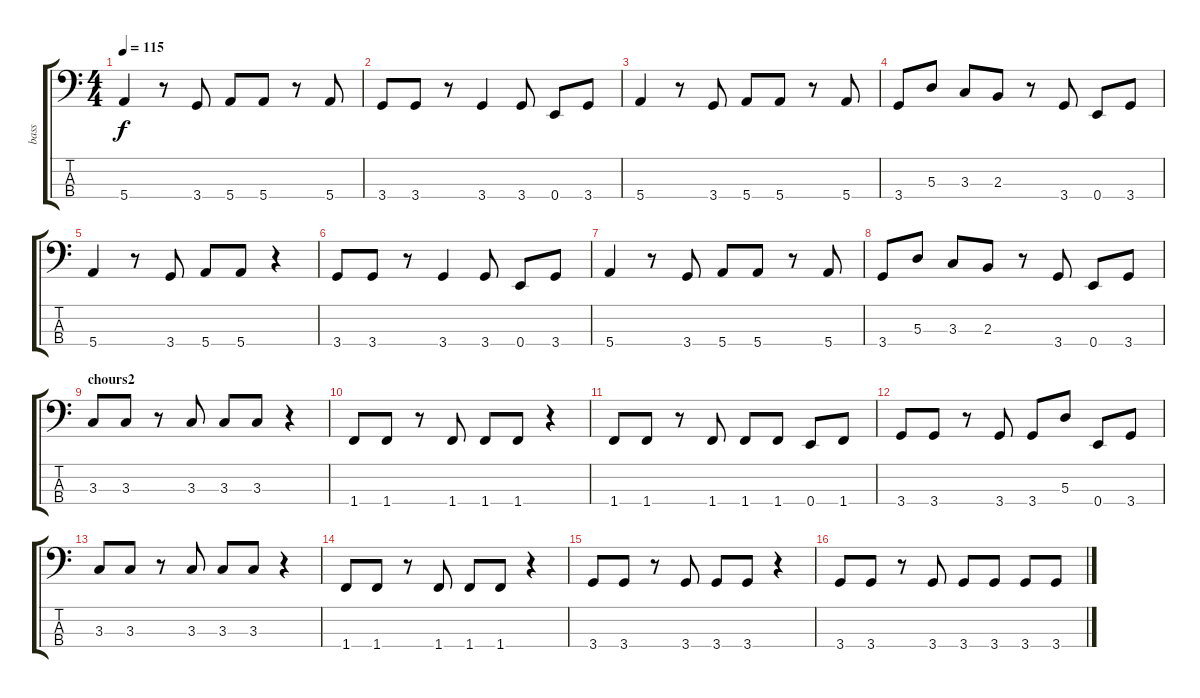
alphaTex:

\track ("bass" "bass") {instrument electricbassfinger}
\staff {score tabs}
\tuning (G2 D2 A1 E1) {hide}
\ts (4 4)
\tempo 115
\clef f4
\ks c
5.4.4{dy f} r.8 3.4.8 5.4.8 5.4.8 r.8 5.4.8 |
3.4.8 3.4.8 r.8 3.4.4 3.4.8 0.4.8 3.4.8 |
5.4.4 r.8 3.4.8 5.4.8 5.4.8 r.8 5.4.8 |
3.4.8 5.3.8 3.3.8 2.3.8 r.8 3.4.8 0.4.8 3.4.8 |
5.4.4 r.8 3.4.8 5.4.8 5.4.8 r.4 |
3.4.8 3.4.8 r.8 3.4.4 3.4.8 0.4.8 3.4.8 |
5.4.4 r.8 3.4.8 5.4.8 5.4.8 r.8 5.4.8 |
3.4.8 5.3.8 3.3.8 2.3.8 r.8 3.4.8 0.4.8 3.4.8 |
\section ("" "chours2")
3.3.8 3.3.8 r.8 3.3.8 3.3.8 3.3.8 r.4 |
1.4.8 1.4.8 r.8 1.4.8 1.4.8 1.4.8 r.4 |
1.4.8 1.4.8 r.8 1.4.8 1.4.8 1.4.8 0.4.8 1.4.8 |
3.4.8 3.4.8 r.8 3.4.8 3.4.8 5.3.8 0.4.8 3.4.8 |
3.3.8 3.3.8 r.8 3.3.8 3.3.8 3.3.8 r.4 |
1.4.8 1.4.8 r.8 1.4.8 1.4.8 1.4.8 r.4 |
3.4.8 3.4.8 r.8 3.4.8 3.4.8 3.4.8 r.4 |
3.4.8 3.4.8 r.8 3.4.8 3.4.8 3.4.8 3.4.8 3.4.8
